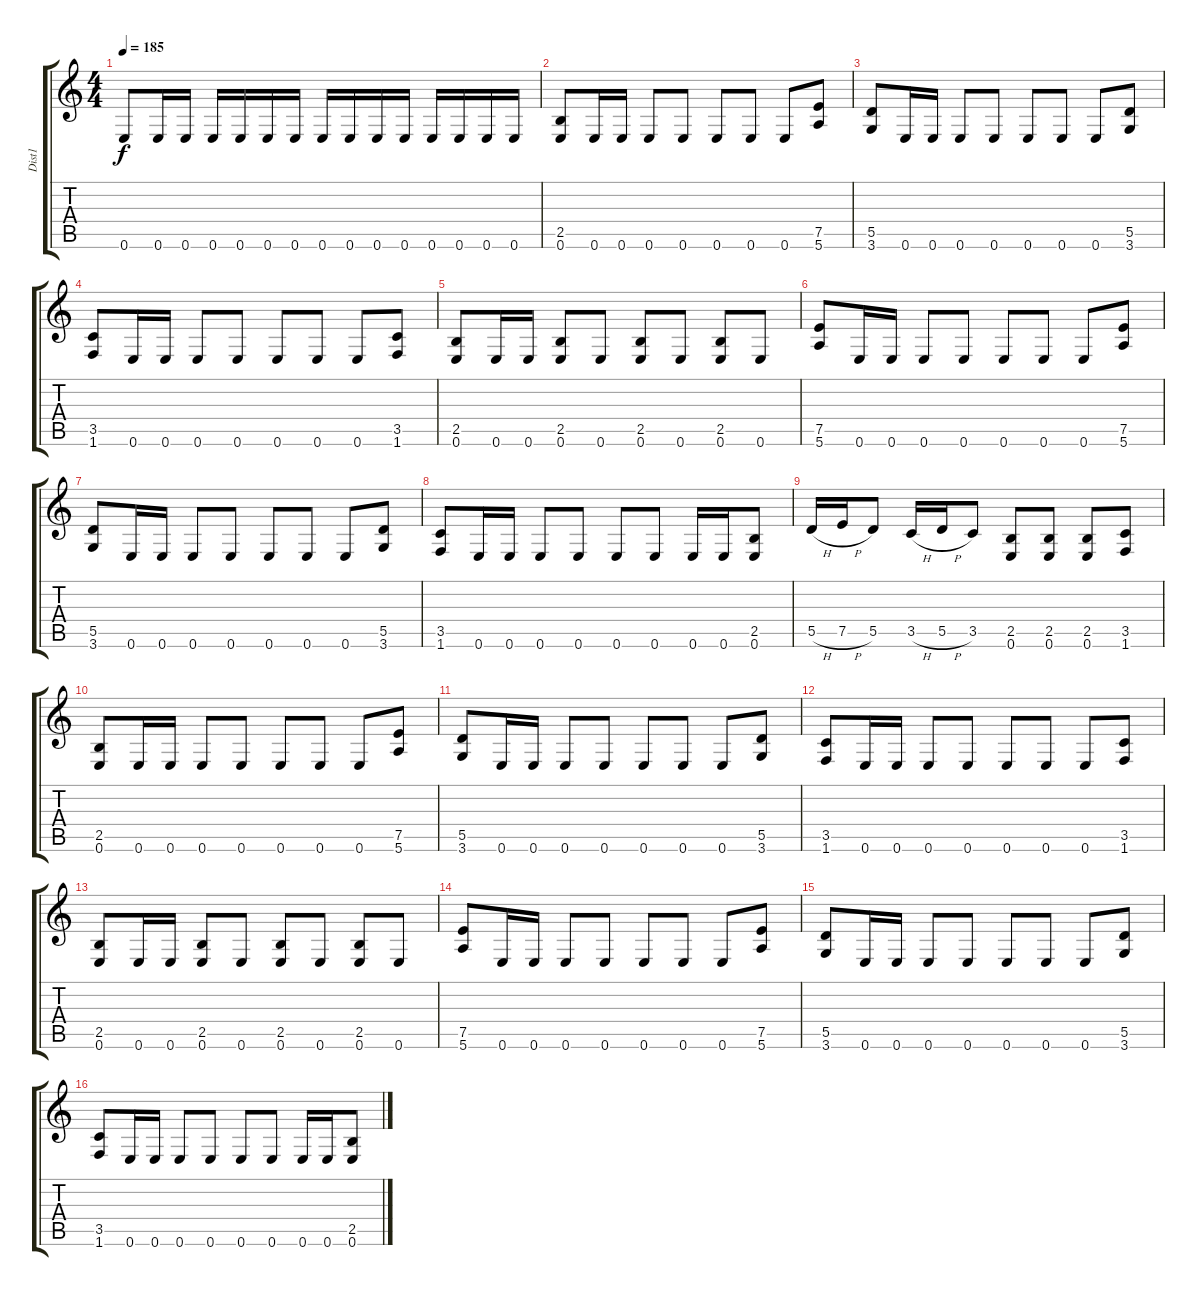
\track ("Dist1" "Dist1") {instrument distortionguitar}
\staff {score tabs}
\tuning (E4 B3 G3 D3 A2 E2) {hide}
\ts (4 4)
\tempo 185
\clef g2
\ks c
0.6.8{dy f} 0.6.16 0.6.16 0.6.16 0.6.16 0.6.16 0.6.16 0.6.16 0.6.16 0.6.16 0.6.16 0.6.16 0.6.16 0.6.16 0.6.16 |
(2.5 0.6).8 0.6.16 0.6.16 0.6.8 0.6.8 0.6.8 0.6.8 0.6.8 (7.5 5.6).8 |
(5.5 3.6).8 0.6.16 0.6.16 0.6.8 0.6.8 0.6.8 0.6.8 0.6.8 (5.5 3.6).8 |
(3.5 1.6).8 0.6.16 0.6.16 0.6.8 0.6.8 0.6.8 0.6.8 0.6.8 (3.5 1.6).8 |
(2.5 0.6).8 0.6.16 0.6.16 (2.5 0.6).8 0.6.8 (2.5 0.6).8 0.6.8 (2.5 0.6).8 0.6.8 |
(7.5 5.6).8 0.6.16 0.6.16 0.6.8 0.6.8 0.6.8 0.6.8 0.6.8 (7.5 5.6).8 |
(5.5 3.6).8 0.6.16 0.6.16 0.6.8 0.6.8 0.6.8 0.6.8 0.6.8 (5.5 3.6).8 |
(3.5 1.6).8 0.6.16 0.6.16 0.6.8 0.6.8 0.6.8 0.6.8 0.6.16 0.6.16 (2.5 0.6).8 |
5.5{h}.16 7.5{h}.16 5.5.8 3.5{h}.16 5.5{h}.16 3.5.8 (2.5 0.6).8 (2.5 0.6).8 (2.5 0.6).8 (3.5 1.6).8 |
(2.5 0.6).8 0.6.16 0.6.16 0.6.8 0.6.8 0.6.8 0.6.8 0.6.8 (7.5 5.6).8 |
(5.5 3.6).8 0.6.16 0.6.16 0.6.8 0.6.8 0.6.8 0.6.8 0.6.8 (5.5 3.6).8 |
(3.5 1.6).8 0.6.16 0.6.16 0.6.8 0.6.8 0.6.8 0.6.8 0.6.8 (3.5 1.6).8 |
(2.5 0.6).8 0.6.16 0.6.16 (2.5 0.6).8 0.6.8 (2.5 0.6).8 0.6.8 (2.5 0.6).8 0.6.8 |
(7.5 5.6).8 0.6.16 0.6.16 0.6.8 0.6.8 0.6.8 0.6.8 0.6.8 (7.5 5.6).8 |
(5.5 3.6).8 0.6.16 0.6.16 0.6.8 0.6.8 0.6.8 0.6.8 0.6.8 (5.5 3.6).8 |
(3.5 1.6).8 0.6.16 0.6.16 0.6.8 0.6.8 0.6.8 0.6.8 0.6.16 0.6.16 (2.5 0.6).8
